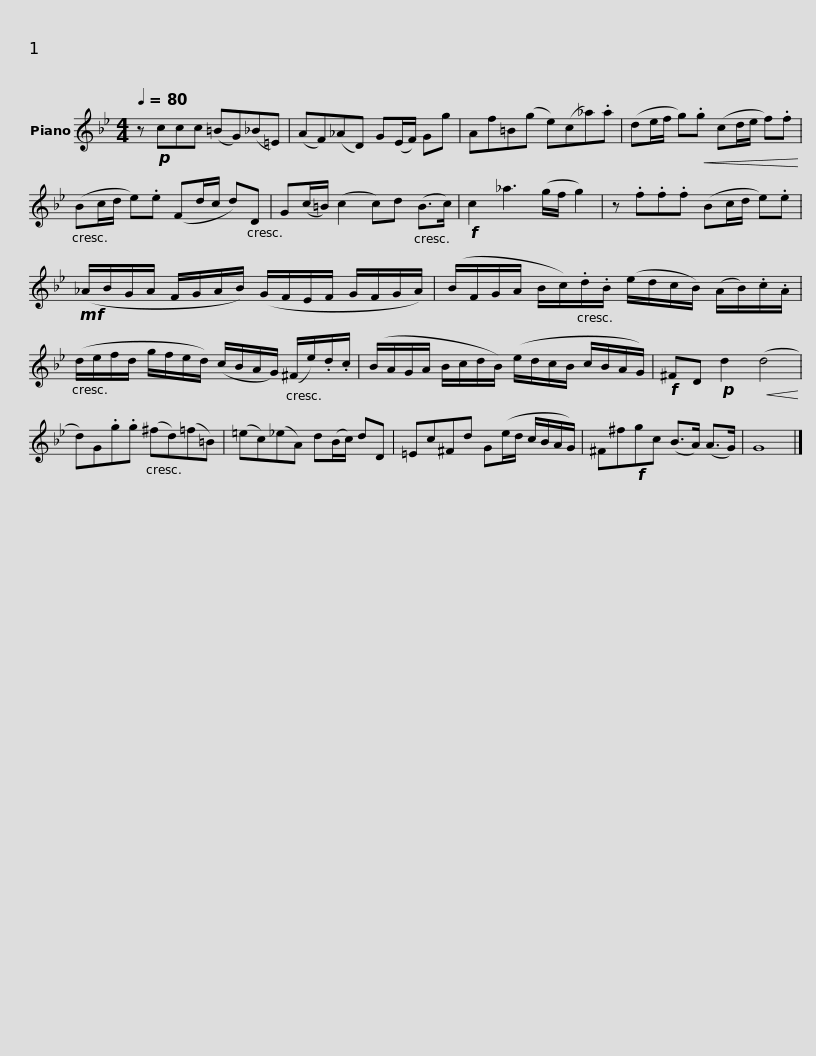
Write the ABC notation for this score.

X:1
L:1/8
Q:1/4=80
M:4/4
I:linebreak $
K:Bb
V:1 treble
V:1
 z!p! ccc (=BG)(_B=E) | (AF)(_AD) G(E/F/) Gg | Af=B(g e)(c_a).a | (de/f/ g)!<(!.g (cd/e/ f).f!<)! |$ (Bc/d/ e).e (Fd/c/ d)D | %5
 G(c/=B/) (c2 c)d (B>c) |!f! c2 _a3 (g/f/ g2) | z .f.f.f (Bc/d/ e).e |$!mf! (_A/B/G/A/ F/G/A/B/) (G/F/E/F/ G/F/G/A/) | (B/F/G/A/ B/c/).d/.B/ (e/d/c/B/) (A/B/).c/.A/ | %10
 (d/e/f/d/ g/f/e/d/) (c/B/A/G/) (^F/e/).d/.c/ |$ (B/A/G/A/ B/c/d/B/) (e/d/c/B/ c/B/A/G/) |!f! ^FD!p! d2!<(! (d4!<)! | d)G.g.g (^fd)(=f=B) | (=ec)(_eA) d(B/c/) dD |$ %15
 =Ec^Fd G(e/d/ c/B/A/G/) | ^F^f!f!gc (B>A) (A>G) | G8 |] %18
